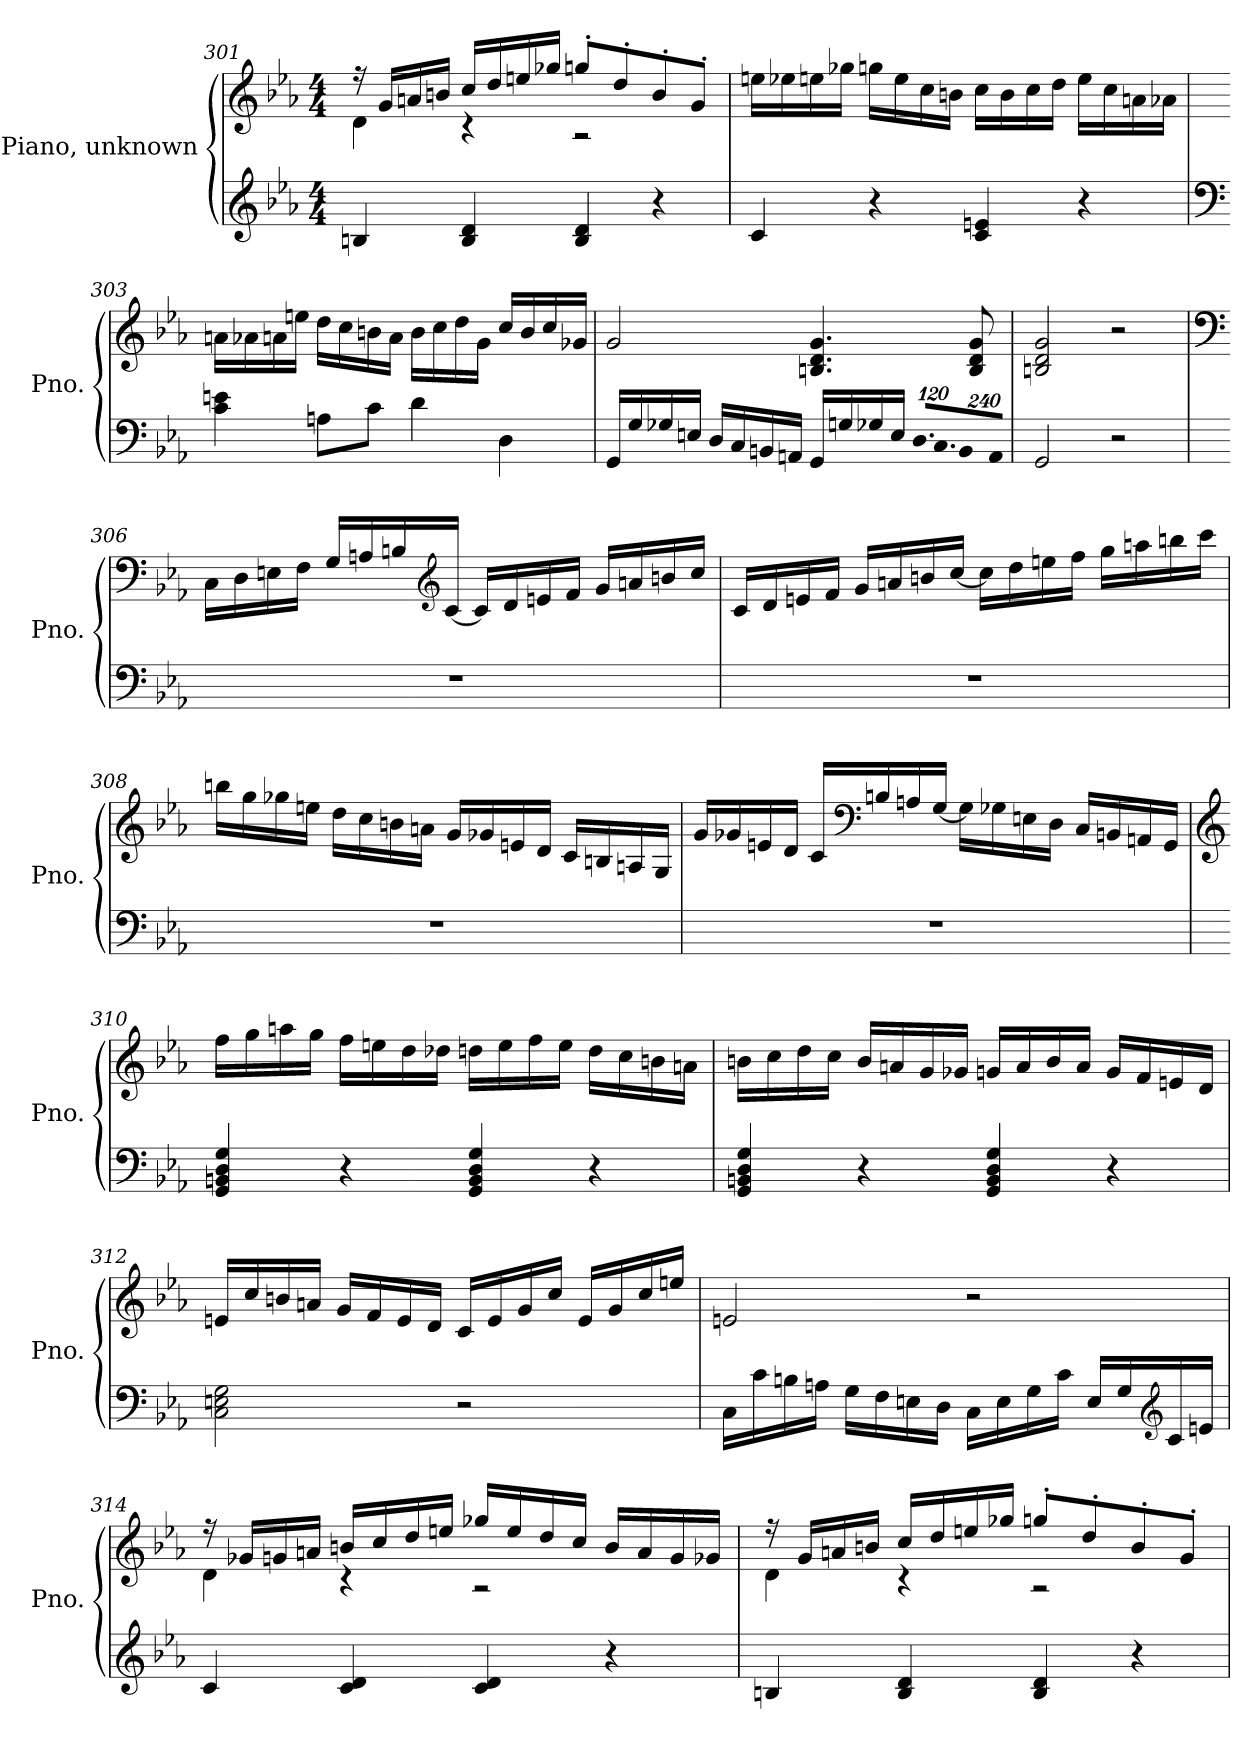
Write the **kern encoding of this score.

**kern	**kern
*part1	*part1
*staff2	*staff1
*I"Piano, unknown	*
*I'Pno.	*
!!LO:LB:g=z
*clefG2	*clefG2
*k[b-e-a-]	*k[b-e-a-]
*M4/4	*M4/4
=301	=301
*	*^
4Bn/	16r	4d\
.	16g/LL	.
.	16an/	.
.	16bn/JJ	.
4B/ 4d/	16cc/LL	4r
.	16dd/	.
.	16een/	.
.	16gg-X/JJ	.
4B/ 4d/	8ggn'/L	2r
.	8dd'/	.
4r	8b'/	.
.	8g'/J	.
*	*v	*v
=302	=302
4c/	16een\LL
.	16ee-X\
.	16een\
.	16gg-X\JJ
4r	16ggn\LL
.	16ee\
.	16cc\
.	16bn\JJ
4c/ 4en/	16cc\LL
.	16b\
.	16cc\
.	16dd\JJ
4r	16ee\LL
.	16cc\
.	16an\
.	16a-X\JJ
!!LO:LB:g=z
=303	=303
*clefF4	*
4c\ 4en\	16an\LL
.	16a-X\
.	16an\
.	16een\JJ
8An\L	16dd\LL
.	16cc\
8c\J	16bn\
.	16a\JJ
4d\	16b\LL
.	16cc\
.	16dd\
.	16g\JJ
4D\	16cc/LL
.	16b/
.	16cc/
.	16g-X/JJ
=304	=304
16GG/LL	2g/
16G/	.
16G-X/	.
16En/JJ	.
16D/LL	.
16C/	.
16BBn/	.
16AAn/JJ	.
16GG/LL	4.Bn/ 4.d/ 4.g/
16Gn/	.
16G-X/	.
16E/JJ	.
*Xbrackettup	*
!LO:N:vis=32.	!
1920%103D/LLL	.
!LO:N:vis=32.	!
1920%103C/J	.
!LO:N:vis=16	!
1920%137BB/	.
.	8B/ 8d/ 8g/
!LO:N:vis=16	!
1920%137AA/JJ	.
=305	=305
2GG/	2Bn/ 2d/ 2g/
2r	2r
!!LO:LB:g=z
=306	=306
*	*clefF4
1r	16C\LL
.	16D\
.	16En\
.	16F\JJ
.	16G/LL
.	16An/
.	16Bn/
*	*clefG2
.	[16c/JJ
.	16c/LL]
.	16d/
.	16en/
.	16f/JJ
.	16g/LL
.	16an/
.	16bn/
.	16cc/JJ
=307	=307
1r	16c/LL
.	16d/
.	16en/
.	16f/JJ
.	16g/LL
.	16an/
.	16bn/
.	[16cc/JJ
.	16cc\LL]
.	16dd\
.	16een\
.	16ff\JJ
.	16gg\LL
.	16aan\
.	16bbn\
.	16ccc\JJ
!!LO:LB:g=z
=308	=308
1r	16bbn\LL
.	16gg\
.	16gg-X\
.	16een\JJ
.	16dd\LL
.	16cc\
.	16bn\
.	16an\JJ
.	16g/LL
.	16g-X/
.	16en/
.	16d/JJ
.	16c/LL
.	16Bn/
.	16An/
.	16G/JJ
!!LO:LB:g=z
=309	=309
1r	16g/LL
.	16g-X/
.	16en/
.	16d/JJ
.	16c/LL
*	*clefF4
.	16Bn/
.	16An/
.	[16G/JJ
.	16G\LL]
.	16G-X\
.	16En\
.	16D\JJ
.	16C/LL
.	16BBn/
.	16AAn/
.	16GG/JJ
=310	=310
*	*clefG2
4GG/ 4BBn/ 4D/ 4G/	16ff\LL
.	16gg\
.	16aan\
.	16gg\JJ
4r	16ff\LL
.	16een\
.	16dd\
.	16dd-X\JJ
4GG/ 4BB/ 4D/ 4G/	16ddn\LL
.	16ee\
.	16ff\
.	16ee\JJ
4r	16dd\LL
.	16cc\
.	16bn\
.	16an\JJ
!!LO:PB:g=z
=311	=311
4GG/ 4BBn/ 4D/ 4G/	16bn\LL
.	16cc\
.	16dd\
.	16cc\JJ
4r	16b/LL
.	16an/
.	16g/
.	16g-X/JJ
4GG/ 4BB/ 4D/ 4G/	16gn/LL
.	16a/
.	16b/
.	16a/JJ
4r	16g/LL
.	16f/
.	16en/
.	16d/JJ
=312	=312
2C\ 2En\ 2G\	16en/LL
.	16cc/
.	16bn/
.	16an/JJ
.	16g/LL
.	16f/
.	16e/
.	16d/JJ
2r	16c/LL
.	16e/
.	16g/
.	16cc/JJ
.	16e/LL
.	16g/
.	16cc/
.	16een/JJ
!!LO:LB:g=z
=313	=313
16C\LL	2en/
16c\	.
16Bn\	.
16An\JJ	.
16G\LL	.
16F\	.
16En\	.
16D\JJ	.
16C\LL	2r
16E\	.
16G\	.
16c\JJ	.
16E/LL	.
16G/	.
*clefG2	*
16c/	.
16en/JJ	.
=314	=314
*	*^
4c/	16r	4d\
.	16g-X/LL	.
.	16gn/	.
.	16an/JJ	.
4c/ 4d/	16bn/LL	4r
.	16cc/	.
.	16dd/	.
.	16een/JJ	.
4c/ 4d/	16gg-X/LL	2r
.	16ee/	.
.	16dd/	.
.	16cc/JJ	.
4r	16b/LL	.
.	16a/	.
.	16g/	.
.	16g-X/JJ	.
!!LO:LB:g=z	!!
=315	=315	=315
4Bn/	16r	4d\
.	16g/LL	.
.	16an/	.
.	16bn/JJ	.
4B/ 4d/	16cc/LL	4r
.	16dd/	.
.	16een/	.
.	16gg-X/JJ	.
4B/ 4d/	8ggn'/L	2r
.	8dd'/	.
4r	8b'/	.
.	8g'/J	.
*	*v	*v
=	=
*-	*-
